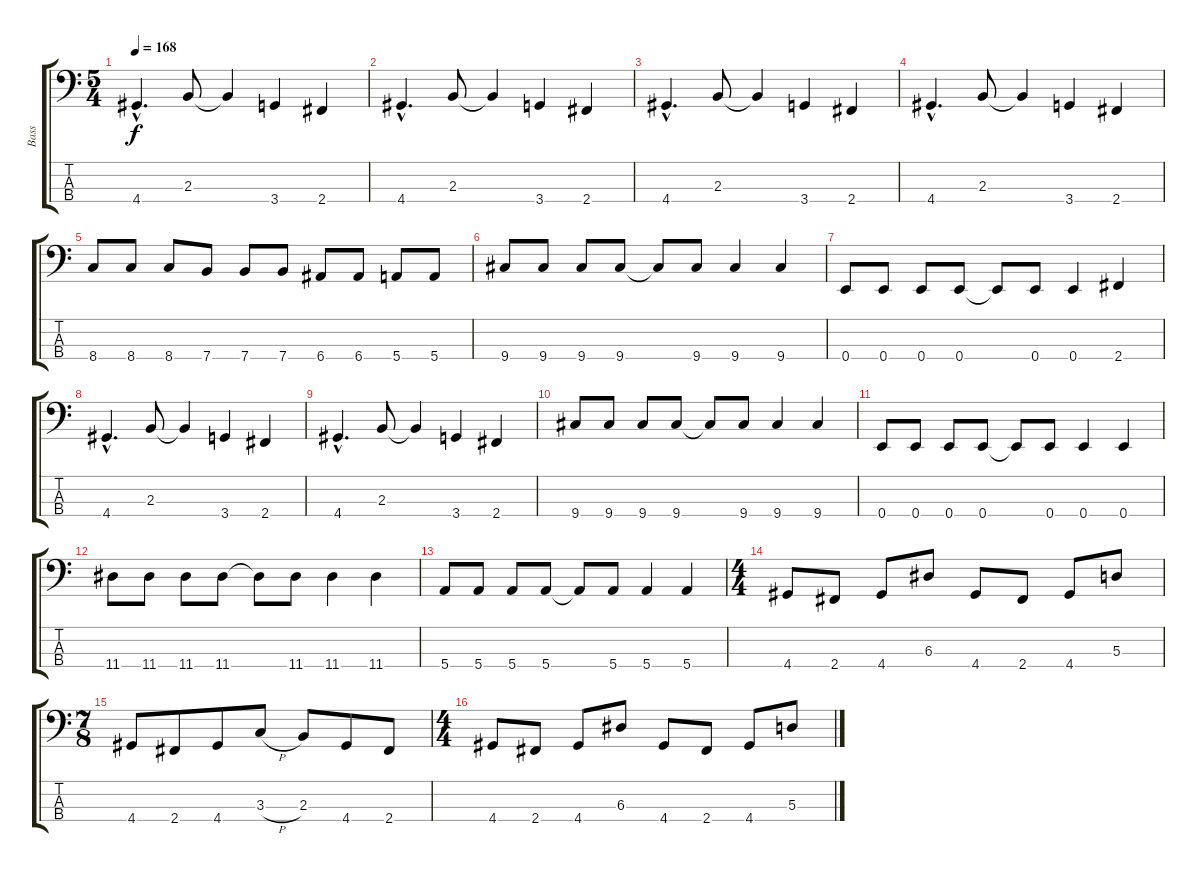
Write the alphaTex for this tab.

\track ("Bass" "Bass") {instrument electricbassfinger}
\staff {score tabs}
\tuning (G2 D2 A1 E1) {hide}
\ts (5 4)
\tempo 168
\clef f4
\ks c
4.4{hac}.4{d dy f} 2.3.8 2.3{t}.4 3.4.4 2.4.4 |
4.4{hac}.4{d} 2.3.8 2.3{t}.4 3.4.4 2.4.4 |
4.4{hac}.4{d} 2.3.8 2.3{t}.4 3.4.4 2.4.4 |
4.4{hac}.4{d} 2.3.8 2.3{t}.4 3.4.4 2.4.4 |
8.4.8 8.4.8 8.4.8 7.4.8 7.4.8 7.4.8 6.4.8 6.4.8 5.4.8 5.4.8 |
9.4.8 9.4.8 9.4.8 9.4.8 9.4{t}.8 9.4.8 9.4.4 9.4.4 |
0.4.8 0.4.8 0.4.8 0.4.8 0.4{t}.8 0.4.8 0.4.4 2.4.4 |
4.4{hac}.4{d} 2.3.8 2.3{t}.4 3.4.4 2.4.4 |
4.4{hac}.4{d} 2.3.8 2.3{t}.4 3.4.4 2.4.4 |
9.4.8 9.4.8 9.4.8 9.4.8 9.4{t}.8 9.4.8 9.4.4 9.4.4 |
0.4.8 0.4.8 0.4.8 0.4.8 0.4{t}.8 0.4.8 0.4.4 0.4.4 |
11.4.8 11.4.8 11.4.8 11.4.8 11.4{t}.8 11.4.8 11.4.4 11.4.4 |
5.4.8 5.4.8 5.4.8 5.4.8 5.4{t}.8 5.4.8 5.4.4 5.4.4 |
\ts (4 4)
4.4.8 2.4.8 4.4.8 6.3.8 4.4.8 2.4.8 4.4.8 5.3.8 |
\ts (7 8)
4.4.8 2.4.8 4.4.8 3.3{h}.8 2.3.8 4.4.8 2.4.8 |
\ts (4 4)
4.4.8 2.4.8 4.4.8 6.3.8 4.4.8 2.4.8 4.4.8 5.3.8
